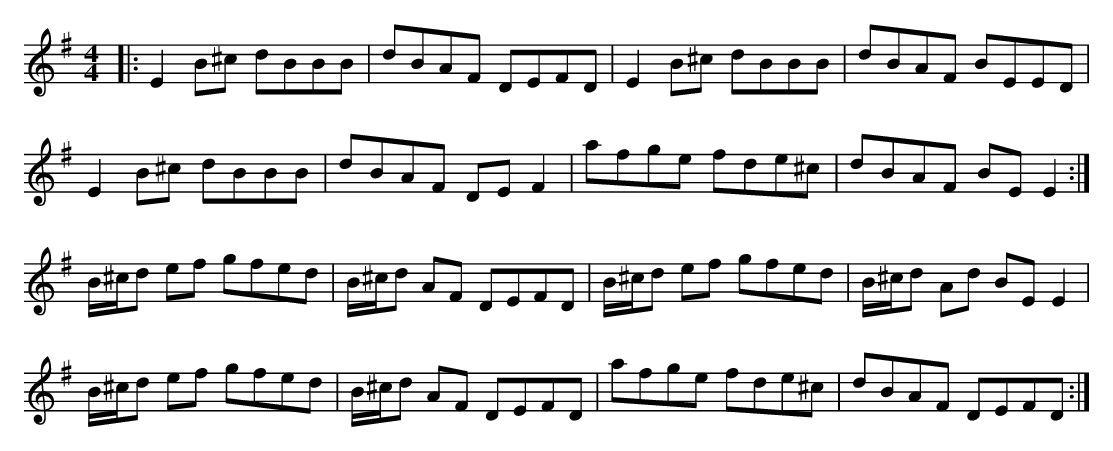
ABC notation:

X:1
M:4/4
K:Emin
|:E2 B^c dBBB|dBAF DEFD|E2 B^c dBBB|dBAF BEED|
E2 B^c dBBB|dBAF DEF2|afge fde^c|dBAF BEE2:|
B/^c/d ef gfed|B/^c/d AF DEFD|B/^c/d ef gfed|B/^c/d Ad BE E2|
B/^c/d ef gfed|B/^c/d AF DEFD|afge fde^c|dBAF DEFD:|
